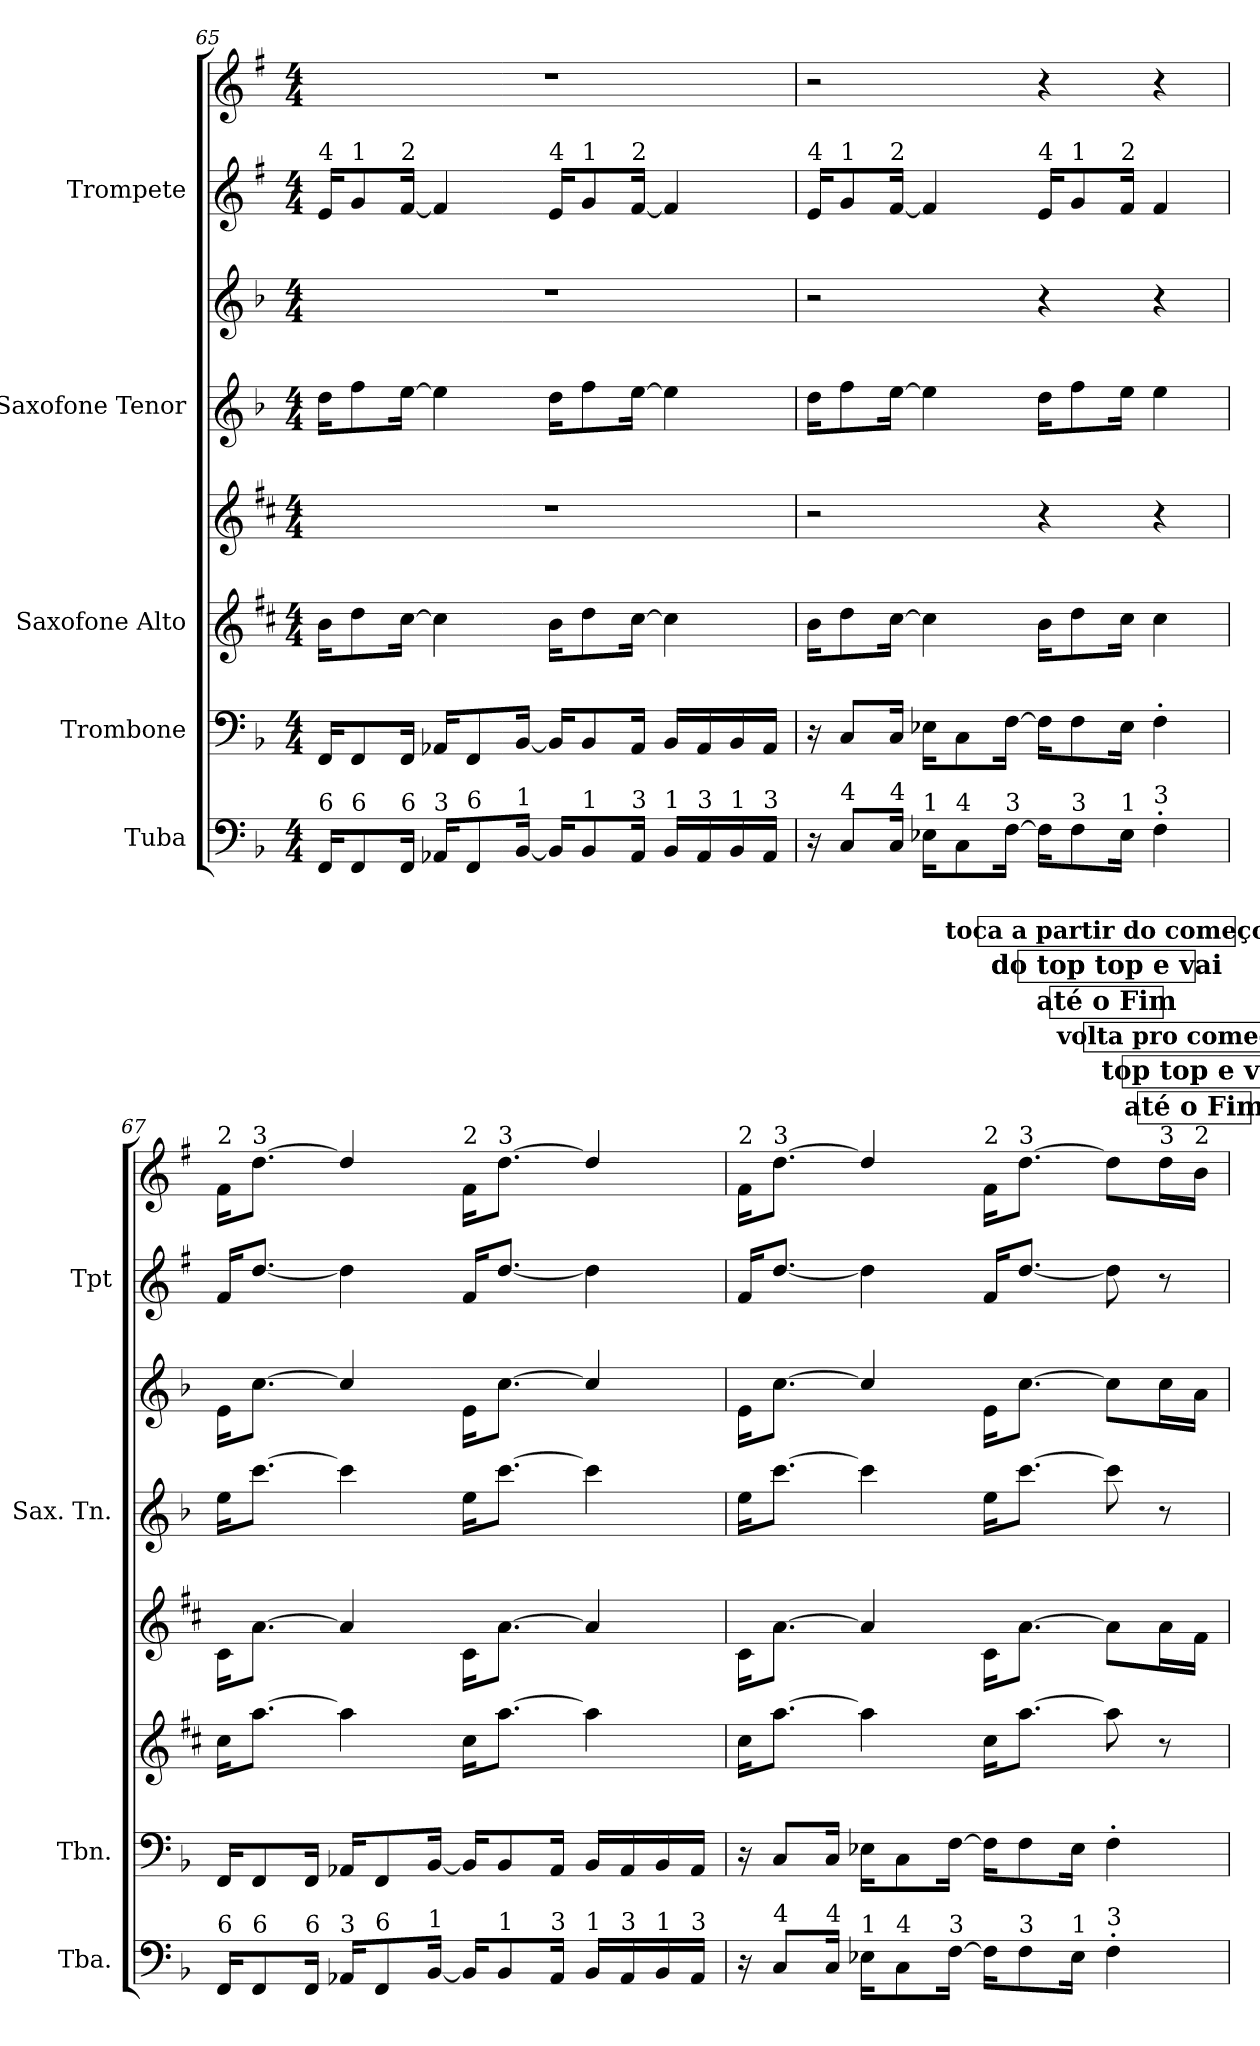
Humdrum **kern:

**kern	**kern	**kern	**kern	**kern	**kern	**kern	**kern
*part5	*part4	*part3	*part3	*part2	*part2	*part1	*part1
*staff8	*staff7	*staff6	*staff5	*staff4	*staff3	*staff2	*staff1
*I"Tuba	*I"Trombone	*I"Saxofone Alto	*	*I"Saxofone Tenor	*	*I"Trompete	*
*I'Tba.	*I'Tbn.	*	*	*I'Sax. Tn.	*	*I'Tpt	*
*clefF4	*clefF4	*clefG2	*clefG2	*clefG2	*clefG2	*clefG2	*clefG2
*	*	*ITrd5c9	*ITrd5c9	*ITrd8c14	*ITrd8c14	*ITrd1c2	*ITrd1c2
*k[b-]	*k[b-]	*k[b-]	*k[b-]	*k[b-]	*k[b-]	*k[b-]	*k[b-]
*M4/4	*M4/4	*M4/4	*M4/4	*M4/4	*M4/4	*M4/4	*M4/4
=65	=65	=65	=65	=65	=65	=65	=65
!	!	!	!	!	!	!LO:TX:a:t=4	!
!LO:TX:a:t=6	!	!	!	!	!	!	!
16FF/KL	16FF/KL	16d\KL	1r	16d\KL	1r	16d/KL	1r
!	!	!	!	!	!	!LO:TX:a:t=1	!
!LO:TX:a:t=6	!	!	!	!	!	!	!
8FF/	8FF/	8f\	.	8f\	.	8f/	.
!	!	!	!	!	!	!LO:TX:a:t=2	!
!LO:TX:a:t=6	!	!	!	!	!	!	!
16FF/Jk	16FF/Jk	[16e\Jk	.	[16e\Jk	.	[16e/Jk	.
!LO:TX:a:t=3	!	!	!	!	!	!	!
16AA-X/KL	16AA-X/KL	4e\]	.	4e\]	.	4e/]	.
!LO:TX:a:t=6	!	!	!	!	!	!	!
8FF/	8FF/	.	.	.	.	.	.
!LO:TX:a:t=1	!	!	!	!	!	!	!
[16BB-/Jk	[16BB-/Jk	.	.	.	.	.	.
!	!	!	!	!	!	!LO:TX:a:t=4	!
16BB-/KL]	16BB-/KL]	16d\KL	.	16d\KL	.	16d/KL	.
!	!	!	!	!	!	!LO:TX:a:t=1	!
!LO:TX:a:t=1	!	!	!	!	!	!	!
8BB-/	8BB-/	8f\	.	8f\	.	8f/	.
!	!	!	!	!	!	!LO:TX:a:t=2	!
!LO:TX:a:t=3	!	!	!	!	!	!	!
16AA-/Jk	16AA-/Jk	[16e\Jk	.	[16e\Jk	.	[16e/Jk	.
!LO:TX:a:t=1	!	!	!	!	!	!	!
16BB-/LL	16BB-/LL	4e\]	.	4e\]	.	4e/]	.
!LO:TX:a:t=3	!	!	!	!	!	!	!
16AA-/	16AA-/	.	.	.	.	.	.
!LO:TX:a:t=1	!	!	!	!	!	!	!
16BB-/	16BB-/	.	.	.	.	.	.
!LO:TX:a:t=3	!	!	!	!	!	!	!
16AA-/JJ	16AA-/JJ	.	.	.	.	.	.
=66	=66	=66	=66	=66	=66	=66	=66
!	!	!	!	!	!	!LO:TX:a:t=4	!
16r	16r	16d\KL	2r	16d\KL	2r	16d/KL	2r
!	!	!	!	!	!	!LO:TX:a:t=1	!
!LO:TX:a:t=4	!	!	!	!	!	!	!
8C/L	8C/L	8f\	.	8f\	.	8f/	.
!	!	!	!	!	!	!LO:TX:a:t=2	!
!LO:TX:a:t=4	!	!	!	!	!	!	!
16C/Jk	16C/Jk	[16e\Jk	.	[16e\Jk	.	[16e/Jk	.
!LO:TX:a:t=1	!	!	!	!	!	!	!
16E-X\KL	16E-X\KL	4e\]	.	4e\]	.	4e/]	.
!LO:TX:a:t=4	!	!	!	!	!	!	!
8C\	8C\	.	.	.	.	.	.
!LO:TX:a:t=3	!	!	!	!	!	!	!
[16F\Jk	[16F\Jk	.	.	.	.	.	.
!	!	!	!	!	!	!LO:TX:a:t=4	!
16F\KL]	16F\KL]	16d\KL	4r	16d\KL	4r	16d/KL	4r
!	!	!	!	!	!	!LO:TX:a:t=1	!
!LO:TX:a:t=3	!	!	!	!	!	!	!
8F\	8F\	8f\	.	8f\	.	8f/	.
!	!	!	!	!	!	!LO:TX:a:t=2	!
!LO:TX:a:t=1	!	!	!	!	!	!	!
16E-\Jk	16E-\Jk	16e\Jk	.	16e\Jk	.	16e/Jk	.
!LO:TX:a:t=3	!	!	!	!	!	!	!
4F'\	4F'\	4e\	4r	4e\	4r	4e/	4r
!!LO:PB:g=z
=67	=67	=67	=67	=67	=67	=67	=67
!	!	!	!	!	!	!	!LO:TX:a:t=2
!LO:TX:a:t=6	!	!	!	!	!	!	!
16FF/KL	16FF/KL	16e\KL	16E\KL	16e\KL	16E\KL	16e/KL	16e\KL
!	!	!	!	!	!	!	!LO:TX:a:t=3
!LO:TX:a:t=6	!	!	!	!	!	!	!
8FF/	8FF/	[8.cc\J	[8.c\J	[8.cc\J	[8.c\J	[8.cc/J	[8.cc\J
!LO:TX:a:t=6	!	!	!	!	!	!	!
16FF/Jk	16FF/Jk	.	.	.	.	.	.
!LO:TX:a:t=3	!	!	!	!	!	!	!
16AA-X/KL	16AA-X/KL	4cc\]	4c/]	4cc\]	4c/]	4cc\]	4cc/]
!LO:TX:a:t=6	!	!	!	!	!	!	!
8FF/	8FF/	.	.	.	.	.	.
!LO:TX:a:t=1	!	!	!	!	!	!	!
[16BB-/Jk	[16BB-/Jk	.	.	.	.	.	.
!	!	!	!	!	!	!	!LO:TX:a:t=2
16BB-/KL]	16BB-/KL]	16e\KL	16E\KL	16e\KL	16E\KL	16e/KL	16e\KL
!	!	!	!	!	!	!	!LO:TX:a:t=3
!LO:TX:a:t=1	!	!	!	!	!	!	!
8BB-/	8BB-/	[8.cc\J	[8.c\J	[8.cc\J	[8.c\J	[8.cc/J	[8.cc\J
!LO:TX:a:t=3	!	!	!	!	!	!	!
16AA-/Jk	16AA-/Jk	.	.	.	.	.	.
!LO:TX:a:t=1	!	!	!	!	!	!	!
16BB-/LL	16BB-/LL	4cc\]	4c/]	4cc\]	4c/]	4cc\]	4cc/]
!LO:TX:a:t=3	!	!	!	!	!	!	!
16AA-/	16AA-/	.	.	.	.	.	.
!LO:TX:a:t=1	!	!	!	!	!	!	!
16BB-/	16BB-/	.	.	.	.	.	.
!LO:TX:a:t=3	!	!	!	!	!	!	!
16AA-/JJ	16AA-/JJ	.	.	.	.	.	.
!!LO:REH:place=s1:b:t=até o Fim:qo=3.75
!!LO:REH:place=s1:b:t=top top e vai:qo=3.75
!!LO:REH:place=s1:a:B:fs=14:t=volta pro começo do:qo=3.75
!!LO:REH:place=s1:b:t=até o Fim:qo=3
!!LO:REH:place=s1:b:t=do top top e vai:qo=3
!!LO:REH:place=s1:a:B:fs=14:t=toca a partir do começo:qo=3
=68	=68	=68	=68	=68	=68	=68	=68
!	!	!	!	!	!	!	!LO:TX:a:t=2
16r	16r	16e\KL	16E\KL	16e\KL	16E\KL	16e/KL	16e\KL
!	!	!	!	!	!	!	!LO:TX:a:t=3
!LO:TX:a:t=4	!	!	!	!	!	!	!
8C/L	8C/L	[8.cc\J	[8.c\J	[8.cc\J	[8.c\J	[8.cc/J	[8.cc\J
!LO:TX:a:t=4	!	!	!	!	!	!	!
16C/Jk	16C/Jk	.	.	.	.	.	.
!LO:TX:a:t=1	!	!	!	!	!	!	!
16E-X\KL	16E-X\KL	4cc\]	4c/]	4cc\]	4c/]	4cc\]	4cc/]
!LO:TX:a:t=4	!	!	!	!	!	!	!
8C\	8C\	.	.	.	.	.	.
!LO:TX:a:t=3	!	!	!	!	!	!	!
[16F\Jk	[16F\Jk	.	.	.	.	.	.
!	!	!	!	!	!	!	!LO:TX:a:t=2
16F\KL]	16F\KL]	16e\KL	16E\KL	16e\KL	16E\KL	16e/KL	16e\KL
!	!	!	!	!	!	!	!LO:TX:a:t=3
!LO:TX:a:t=3	!	!	!	!	!	!	!
8F\	8F\	[8.cc\J	[8.c\J	[8.cc\J	[8.c\J	[8.cc/J	[8.cc\J
!LO:TX:a:t=1	!	!	!	!	!	!	!
16E-\Jk	16E-\Jk	.	.	.	.	.	.
!LO:TX:a:t=3	!	!	!	!	!	!	!
4F'\	4F'\	8cc\]	8c\L]	8cc\]	8c\L]	8cc\]	8cc\L]
!	!	!	!	!	!	!	!LO:TX:a:t=3
.	.	8r	16c\L	8r	16c\L	8r	16cc\L
!	!	!	!	!	!	!	!LO:TX:a:t=2
.	.	.	16A\JJ	.	16A\JJ	.	16a\JJ
=	=	=	=	=	=	=	=
*-	*-	*-	*-	*-	*-	*-	*-
